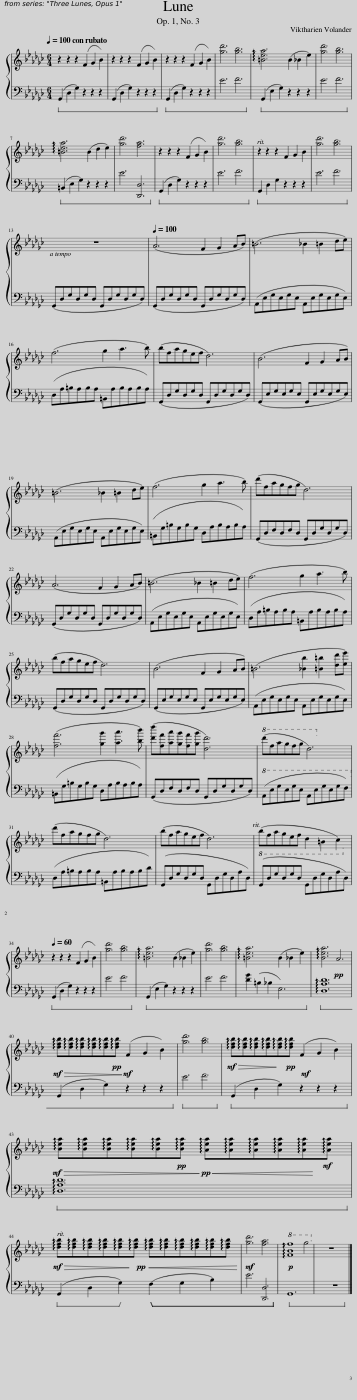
X:1
%%score { 1 | 2 }
L:1/8
Q:1/4=100
M:6/4
I:linebreak $
K:Gb
V:1 treble
V:2 bass
V:1
 z2 z2 z2 (F2 G2 B2) | z2 z2 z2 (F2 G2 B2) | z2 z2 z2 (F2 G2 B2) | [gd']6 [gb]6 | !arpeggio![=Bea]6 (B2 _B2 e2) | %5
 [gd']6 [gb]6 |$ !arpeggio![=Bea]6 (B2 d2 e2) | [gd']6 [fa]6 | z2 z2 z2 (F2 G2 B2) | [gd']6 [gb]6 | %10
[Q:1/4=100] z2[Q:1/4=96] z2[Q:1/4=93] z2[Q:1/4=90] F2[Q:1/4=86] G2[Q:1/4=83] B2 |[Q:1/4=80] [gd']6[Q:1/4=70] [gb]6 |$[Q:1/4=60] z12[Q:1/4=63][Q:1/4=66][Q:1/4=70][Q:1/4=73][Q:1/4=76][Q:1/4=80][Q:1/4=83][Q:1/4=86][Q:1/4=90][Q:1/4=93][Q:1/4=96] |[Q:1/4=100] (A6 F2 G2 AB) | (=B6 _B2 =B2 de) |$ %15
 (f6 g2 a3 b) | (bfagef d6) | (B6 F2 G2 AB) |$ (=B6 _B2 =B2 de) | (f6 g2 a3 b) | %20
 (d'fagfg d6) |$ (A6 F2 G2 AB) | (=B6 _B2 =B2 de) | (f6 g2 a3 b) |$ (bfagef d6) | %25
 (B6 F2 G2 AB) | (=B6 [_Bb]2 [=B=b]2 [dd'][ee']) |$ ([ff']6 [gg']2 [aa']3 [bb']) | ([d'd''][ff'][aa'][gg'][ff'][gg'] [dd']6) |!8va(! (d''f'a'g'f'g' d'6)!8va)! |$ %30
 (d'fagfg d6) | (bfagef d6) |[Q:1/4=100]!8vb(! (B[Q:1/4=96]F[Q:1/4=93]A[Q:1/4=90]G[Q:1/4=86]E[Q:1/4=83]F[Q:1/4=80] D2[Q:1/4=73] =B,2[Q:1/4=66] C2)!8vb)![Q:1/4=76][Q:1/4=70][Q:1/4=63] |$[Q:1/4=60] z2 z2 z2 (F2 G2 B2) | [gd']6 [gb]6 | %35
 !arpeggio![=Bea]6 (B2 _B2 e2) | [gd']6 [gb]6 | !arpeggio![=Bea]6 (B2 _B2 e2) | !arpeggio![Bea]6!pp! A6 |$!mf!!>(! !arpeggio![dfb]!arpeggio![dfb]!arpeggio![dfb]!arpeggio![dfb]!arpeggio![dfb]!pp!!arpeggio![dfb]!>)!!mf! (F2 G2 B2) | %40
 [gd']6 [gb]6 |!mf!!>(! !arpeggio![dfb]!arpeggio![dfb]!arpeggio![dfb]!arpeggio![dfb]!arpeggio![dfb]!pp!!arpeggio![dfb]!>)! (F2 G2 B2) |$!mf!!>(! !arpeggio![Bea]!arpeggio![Bea]!arpeggio![Bea]!arpeggio![Bea]!arpeggio![Bea]!pp!!arpeggio![Bea]!>)!!pp!!<(! !arpeggio![Aea]!arpeggio![Aea]!arpeggio![Aea]!arpeggio![Aea]!arpeggio![Aea]!mf!!arpeggio![Aea]!<)! |$!mf![Q:1/4=60]!>(! !arpeggio![dfb][Q:1/4=59]!arpeggio![dfb][Q:1/4=59]!arpeggio![dfb][Q:1/4=58]!arpeggio![dfb][Q:1/4=58]!arpeggio![dfb][Q:1/4=57]!pp!!arpeggio![dfb]!>)!!pp![Q:1/4=57]!<(! !arpeggio![dfb][Q:1/4=57]!arpeggio![dfb][Q:1/4=56]!arpeggio![dfb][Q:1/4=56]!arpeggio![dfb][Q:1/4=55]!arpeggio![dfb][Q:1/4=55]!arpeggio![dfb]!<)! |[Q:1/4=55]!mf! [gd']6[Q:1/4=52] [fa]6 | %45
[Q:1/4=50]!p!!8va(! !arpeggio![fbf']8 g'4!8va)! | z12 |] %47
V:2
!ped! (G,,2 D,2 G,2) z2 z2 z2 | (G,,2 D,2 G,2) z2 z2 z2!ped-up! |!ped! (G,,2 D,2 G,2) z2 z2 z2 | E6 F6!ped-up! |!ped! (G,,2 E,2 G,2) z2 z2 z2 | %5
 E6 F6!ped-up! |$!ped! (=B,,2 E,2 G,2) z2 z2 z2 | E6 [D,,D,]6!ped-up! |!ped! (G,,2 D,2 G,2) z2 z2 z2 | E6 F6!ped-up! | %10
!ped! G,,2 D,2 G,2 z2 z2 z2 | E6 F6!ped-up! |$ (G,,D,G,D,G,D, G,,D,G,D,G,D,) | (G,,D,G,D,G,D, G,,D,G,D,G,D,) | (A,,E,G,E,G,E, A,,E,G,E,G,E,) |$ %15
 (D,A,=B,A,B,A, =B,,A,B,A,B,A,) | (G,,D,G,D,G,D, G,,D,G,D,G,D,) | (G,,E,G,E,G,E, G,,E,G,E,G,E,) |$ (A,,E,G,E,G,E, A,,E,G,E,G,E,) | (=B,,G,=B,G,B,G, D,A,B,A,B,A,) | %20
 (G,,D,F,D,F,D, G,,D,G,D,G,D,) |$ (G,,D,G,D,G,D, G,,D,G,D,G,D,) | (A,,E,G,E,G,E, A,,E,G,E,G,E,) | (D,A,=B,A,B,A, =B,,A,B,A,B,A,) |$ (G,,D,G,D,G,D, G,,D,G,D,G,D,) | %25
 (G,,E,G,E,G,E, G,,E,G,E,G,E,) | (A,,E,G,E,G,E, A,,E,G,E,G,E,) |$ (=B,,G,=B,G,B,G, D,A,B,A,B,A,) | (G,,D,F,D,F,D, G,,D,G,D,G,D,) |!8va(! (A,EGEGE A,EGEGF)!8va)! |$ %30
 (D,A,=B,A,B,A, =B,,A,B,A,B,D) | (G,,D,G,D,G,D, G,,D,G,D,A,D,) | (G,,D,G,D,G,D, G,,D,G,D,A,D,) |$!ped! (G,,2 D,2 G,2) z2 z2 z2 | E6 F6!ped-up! | %35
!ped! (G,,2 E,2 G,2) z2 z2 z2 | E6 F6 | [DG]2 (=B,2 _B,2 E,6)!ped-up! |!ped! !arpeggio![D,A,D]12 |$ (G,,2 D,2 G,2) z2 z2 z2!ped-up! | %40
!ped! E6 F6!ped-up! |!ped! (G,,2 D,2 G,2)!mf! z2 z2 z2!ped-up! |$!ped! !arpeggio![D,A,D]12!ped-up! |$!ped! (G,,2 D,2 G,2)!ped-up!!ped! (F,2 G,2 B,2) | E6 [D,,D,]6!ped-up! | %45
!ped! G,,12!ped-up! | x2 x2 z8 |] %47
